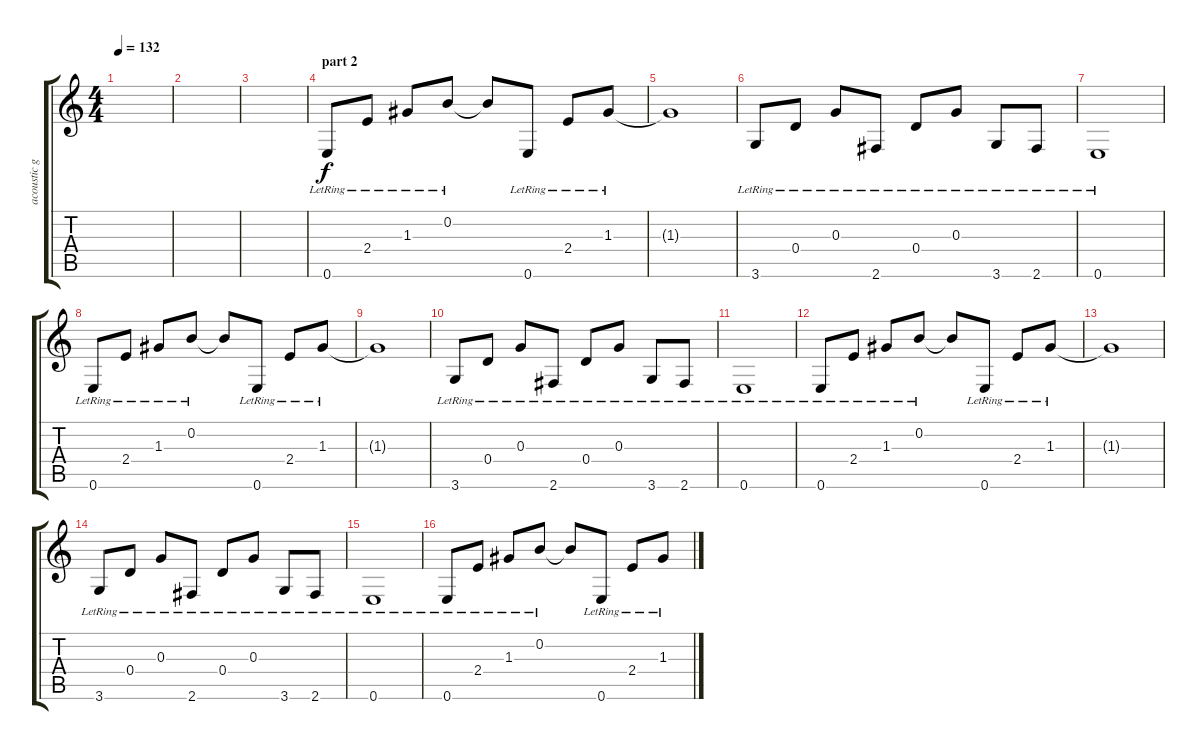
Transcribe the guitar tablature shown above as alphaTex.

\track ("acoustic guitar" "acoustic g") {instrument acousticguitarsteel}
\staff {score tabs}
\tuning (E4 B3 G3 D3 A2 E2) {hide}
\ts (4 4)
\tempo 132
\clef g2
\ks c
|
|
|
\section ("" "part 2")
0.6{lr}.8 2.4{lr}.8 1.3{lr}.8 0.2{lr}.8 0.2{t}.8 0.6{lr}.8 2.4{lr}.8 1.3{lr}.8 |
1.3{t}.1 |
3.6{lr}.8 0.4{lr}.8 0.3{lr}.8 2.6{lr}.8 0.4{lr}.8 0.3{lr}.8 3.6{lr}.8 2.6{lr}.8 |
0.6{lr}.1 |
0.6{lr}.8 2.4{lr}.8 1.3{lr}.8 0.2{lr}.8 0.2{t}.8 0.6{lr}.8 2.4{lr}.8 1.3{lr}.8 |
1.3{t}.1 |
3.6{lr}.8 0.4{lr}.8 0.3{lr}.8 2.6{lr}.8 0.4{lr}.8 0.3{lr}.8 3.6{lr}.8 2.6{lr}.8 |
0.6{lr}.1 |
0.6{lr}.8 2.4{lr}.8 1.3{lr}.8 0.2{lr}.8 0.2{t}.8 0.6{lr}.8 2.4{lr}.8 1.3{lr}.8 |
1.3{t}.1 |
3.6{lr}.8 0.4{lr}.8 0.3{lr}.8 2.6{lr}.8 0.4{lr}.8 0.3{lr}.8 3.6{lr}.8 2.6{lr}.8 |
0.6{lr}.1 |
0.6{lr}.8 2.4{lr}.8 1.3{lr}.8 0.2{lr}.8 0.2{t}.8 0.6{lr}.8 2.4{lr}.8 1.3{lr}.8
